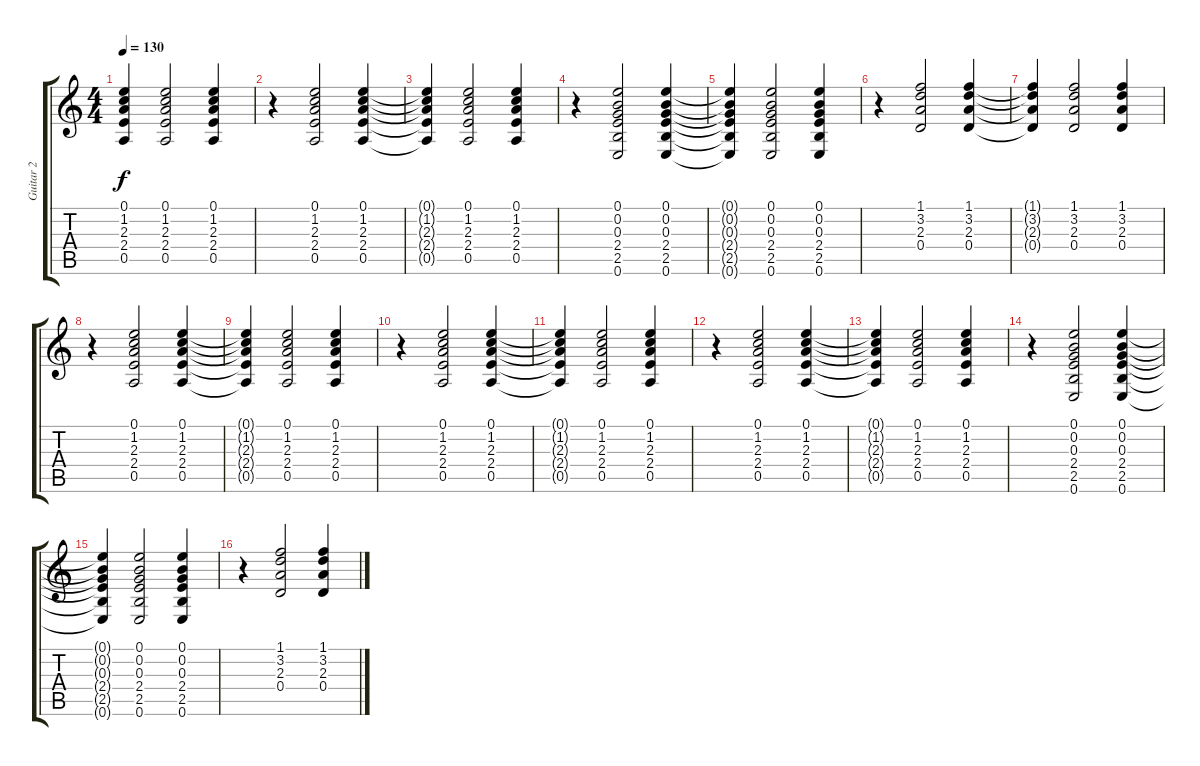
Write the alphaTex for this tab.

\track ("Guitar 2" "Guitar 2") {instrument acousticguitarsteel}
\staff {score tabs}
\tuning (E4 B3 G3 D3 A2 E2) {hide}
\ts (4 4)
\tempo 130
\clef g2
\ks c
(0.1{t} 1.2{t} 2.3{t} 2.4{t} 0.5{t}).4{dy f} (0.1 1.2 2.3 2.4 0.5).2 (0.1 1.2 2.3 2.4 0.5).4 |
r.4 (0.1 1.2 2.3 2.4 0.5).2 (0.1 1.2 2.3 2.4 0.5).4 |
(0.1{t} 1.2{t} 2.3{t} 2.4{t} 0.5{t}).4 (0.1 1.2 2.3 2.4 0.5).2 (0.1 1.2 2.3 2.4 0.5).4 |
r.4 (0.1 0.2 0.3 2.4 2.5 0.6).2 (0.1 0.2 0.3 2.4 2.5 0.6).4 |
(0.1{t} 0.2{t} 0.3{t} 2.4{t} 2.5{t} 0.6{t}).4 (0.1 0.2 0.3 2.4 2.5 0.6).2 (0.1 0.2 0.3 2.4 2.5 0.6).4 |
r.4 (1.1 3.2 2.3 0.4).2 (1.1 3.2 2.3 0.4).4 |
(1.1{t} 3.2{t} 2.3{t} 0.4{t}).4 (1.1 3.2 2.3 0.4).2 (1.1 3.2 2.3 0.4).4 |
r.4 (0.1 1.2 2.3 2.4 0.5).2 (0.1 1.2 2.3 2.4 0.5).4 |
(0.1{t} 1.2{t} 2.3{t} 2.4{t} 0.5{t}).4 (0.1 1.2 2.3 2.4 0.5).2 (0.1 1.2 2.3 2.4 0.5).4 |
r.4 (0.1 1.2 2.3 2.4 0.5).2 (0.1 1.2 2.3 2.4 0.5).4 |
(0.1{t} 1.2{t} 2.3{t} 2.4{t} 0.5{t}).4 (0.1 1.2 2.3 2.4 0.5).2 (0.1 1.2 2.3 2.4 0.5).4 |
r.4 (0.1 1.2 2.3 2.4 0.5).2 (0.1 1.2 2.3 2.4 0.5).4 |
(0.1{t} 1.2{t} 2.3{t} 2.4{t} 0.5{t}).4 (0.1 1.2 2.3 2.4 0.5).2 (0.1 1.2 2.3 2.4 0.5).4 |
r.4 (0.1 0.2 0.3 2.4 2.5 0.6).2 (0.1 0.2 0.3 2.4 2.5 0.6).4 |
(0.1{t} 0.2{t} 0.3{t} 2.4{t} 2.5{t} 0.6{t}).4 (0.1 0.2 0.3 2.4 2.5 0.6).2 (0.1 0.2 0.3 2.4 2.5 0.6).4 |
r.4 (1.1 3.2 2.3 0.4).2 (1.1 3.2 2.3 0.4).4
